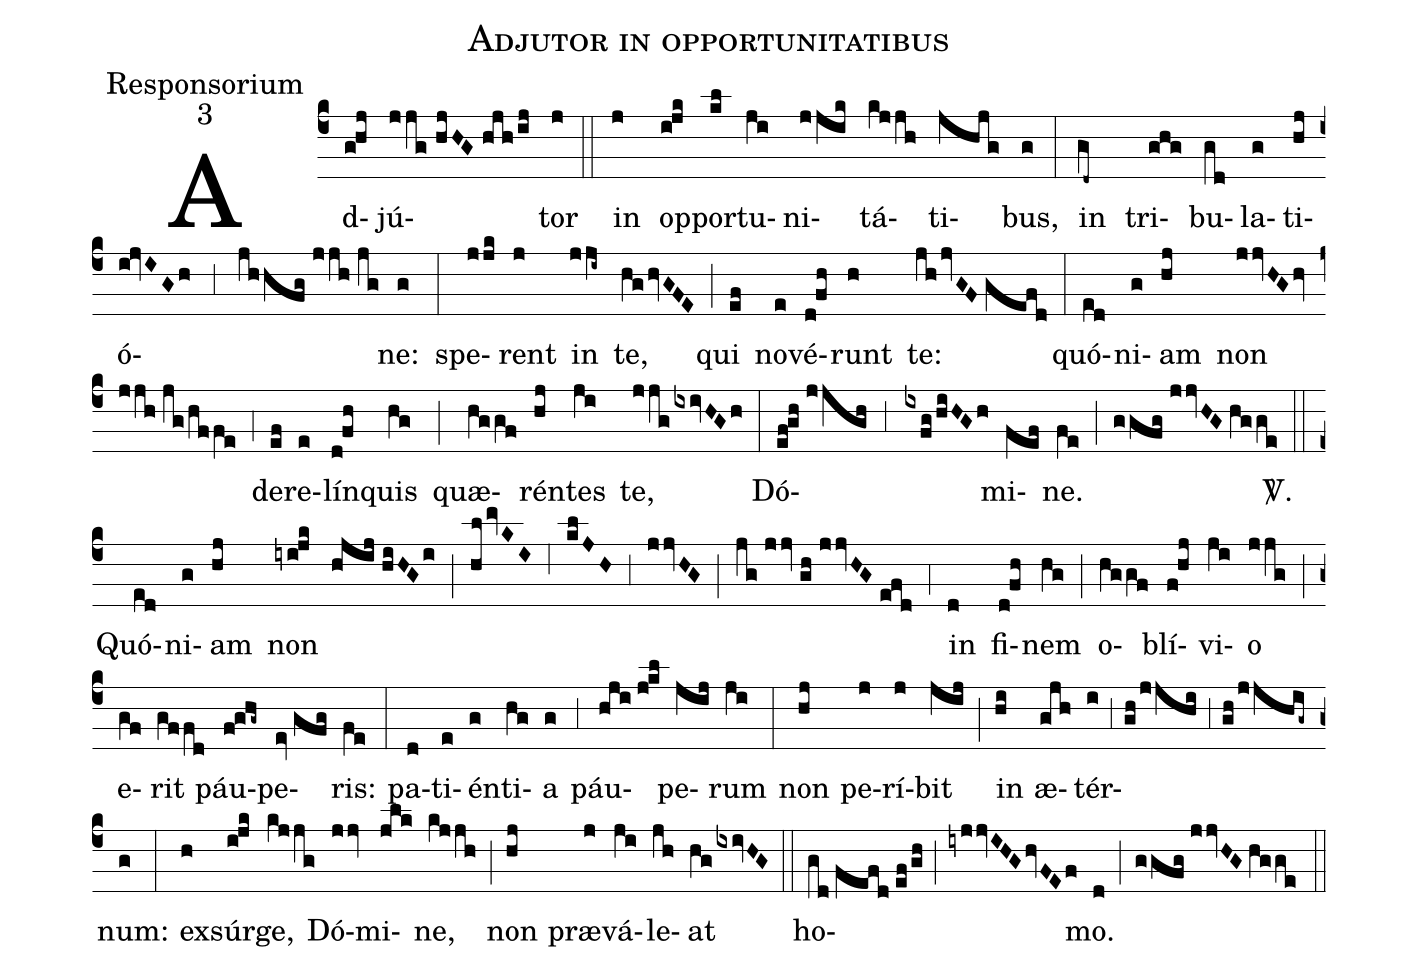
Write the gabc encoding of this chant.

name:Adjutor in opportunitatibus;
office-part:Responsorium;
mode:3;
%%
(c4) Ad(g!hj)jú(jjg//hjHG//hjh/ij)tor(j) (::) in(j) op(i!jk)por(kl)tu(ji)ni(jjik)tá(kjjh)ti(jhjg)bus,(g) (:) in(gd~) tri(ghg)bu(gd)la(g)ti(hj)ó(i!jvIGh;3jhhfg//jjh//jg)ne:(g) (:) spe(jjk)rent(j) in(jji~) te,(hg/hvGFE) (;) qui(ef) no(e)vé(d!fh)runt(h) te:(jh/jvGF//gefd) (:) quó(ed)ni(g)am(hj) non(jjvHG/hv//jjh//jg/hffe) (;4) de(ef)re(e)lín(d!fh)quis(hg) (;) quæ(hggf)rén(hj)tes(ji) te,(jjg/ixivHGh) (:) Dó(ef!gh//jjgh;3ixfg/hiHGh)mi(fef)ne.(fe) (;) (ggfg//jjvHG//hgge) <sp>V/</sp>.(::) Quó(ed)ni(g)am(hj) non(iyi!jk) (hjij//hiHGi) (;) (hl/mvKI) (;6) (klJH) (;3) (jjvHG) (;) (jg//jjv//gh//jjvHG//efd) (;4) in(d) fi(d!fh)nem(hg) (;) o(hggf)blí(f!hj)vi(ji)o(jjg) (;) e(gf)rit(gffd) páu(f!ghg~)pe(ev//gfg)ris:(fe) (:) pa(d)ti(e)én(g)ti(hg)a(g) (;3) páu(hji//j!kl)pe(jij)rum(ji) (:) non(hj) pe(j)rí(j)bit(jij) (;) in(hi) æ(gjh)tér(i;3gh/jjhi;3gh/jjhig~)num:(g) (:) ex(h)súr(i!jk)ge,(kjjg) Dó(jjv)mi(jlk)ne,(kjjh) (;) non(hj) præ(j)vá(ji)le(jh)at(hgixivHG) (::) ho(gd//fefd//ef/gh;iyjjvIHG/hvFEf)mo.(d) (;) (ggfg//jjvHG//hgge) (::)
